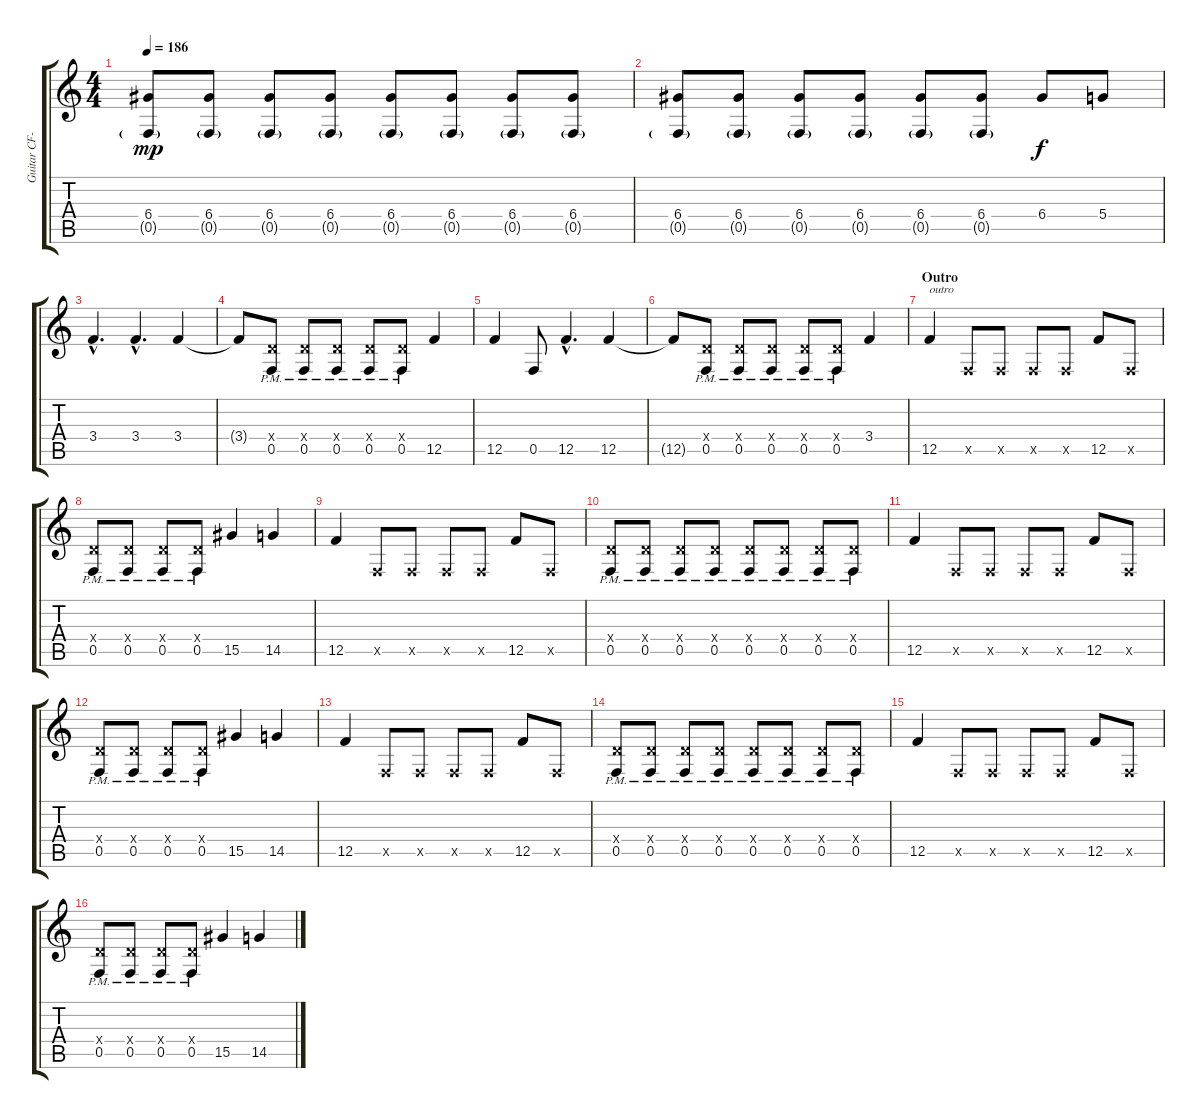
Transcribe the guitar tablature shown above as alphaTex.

\track ("Guitar CF----" "Guitar CF-") {instrument electricguitarclean}
\staff {score tabs}
\tuning (E4 B3 G3 D3 F2 C2) {hide}
\ts (4 4)
\tempo 186
\clef g2
\ks c
(6.4 0.5{g}).8{dy mp} (6.4 0.5{g}).8 (6.4 0.5{g}).8 (6.4 0.5{g}).8 (6.4 0.5{g}).8 (6.4 0.5{g}).8 (6.4 0.5{g}).8 (6.4 0.5{g}).8 |
(6.4 0.5{g}).8 (6.4 0.5{g}).8 (6.4 0.5{g}).8 (6.4 0.5{g}).8 (6.4 0.5{g}).8 (6.4 0.5{g}).8 6.4.8{dy f} 5.4.8 |
3.4{hac}.4{d} 3.4{hac}.4{d} 3.4.4 |
3.4{t}.8 (0.4{x} 0.5{pm}).8 (0.4{x} 0.5{pm}).8 (0.4{x} 0.5{pm}).8 (0.4{x} 0.5{pm}).8 (0.4{x} 0.5{pm}).8 12.5.4 |
12.5.4 0.5.8 12.5{hac}.4{d} 12.5.4 |
12.5{t}.8 (0.4{x} 0.5{pm}).8 (0.4{x} 0.5{pm}).8 (0.4{x} 0.5{pm}).8 (0.4{x} 0.5{pm}).8 (0.4{x} 0.5{pm}).8 3.4.4 |
\section ("" "Outro")
12.5.4{txt "outro"} 0.5{x}.8 0.5{x}.8 0.5{x}.8 0.5{x}.8 12.5.8 0.5{x}.8 |
(0.4{x} 0.5{pm}).8 (0.4{x} 0.5{pm}).8 (0.4{x} 0.5{pm}).8 (0.4{x} 0.5{pm}).8 15.5.4 14.5.4 |
12.5.4 0.5{x}.8 0.5{x}.8 0.5{x}.8 0.5{x}.8 12.5.8 0.5{x}.8 |
(0.4{x} 0.5{pm}).8 (0.4{x} 0.5{pm}).8 (0.4{x} 0.5{pm}).8 (0.4{x} 0.5{pm}).8 (0.4{x} 0.5{pm}).8 (0.4{x} 0.5{pm}).8 (0.4{x} 0.5{pm}).8 (0.4{x} 0.5{pm}).8 |
12.5.4 0.5{x}.8 0.5{x}.8 0.5{x}.8 0.5{x}.8 12.5.8 0.5{x}.8 |
(0.4{x} 0.5{pm}).8 (0.4{x} 0.5{pm}).8 (0.4{x} 0.5{pm}).8 (0.4{x} 0.5{pm}).8 15.5.4 14.5.4 |
12.5.4 0.5{x}.8 0.5{x}.8 0.5{x}.8 0.5{x}.8 12.5.8 0.5{x}.8 |
(0.4{x} 0.5{pm}).8 (0.4{x} 0.5{pm}).8 (0.4{x} 0.5{pm}).8 (0.4{x} 0.5{pm}).8 (0.4{x} 0.5{pm}).8 (0.4{x} 0.5{pm}).8 (0.4{x} 0.5{pm}).8 (0.4{x} 0.5{pm}).8 |
12.5.4 0.5{x}.8 0.5{x}.8 0.5{x}.8 0.5{x}.8 12.5.8 0.5{x}.8 |
(0.4{x} 0.5{pm}).8 (0.4{x} 0.5{pm}).8 (0.4{x} 0.5{pm}).8 (0.4{x} 0.5{pm}).8 15.5.4 14.5.4
